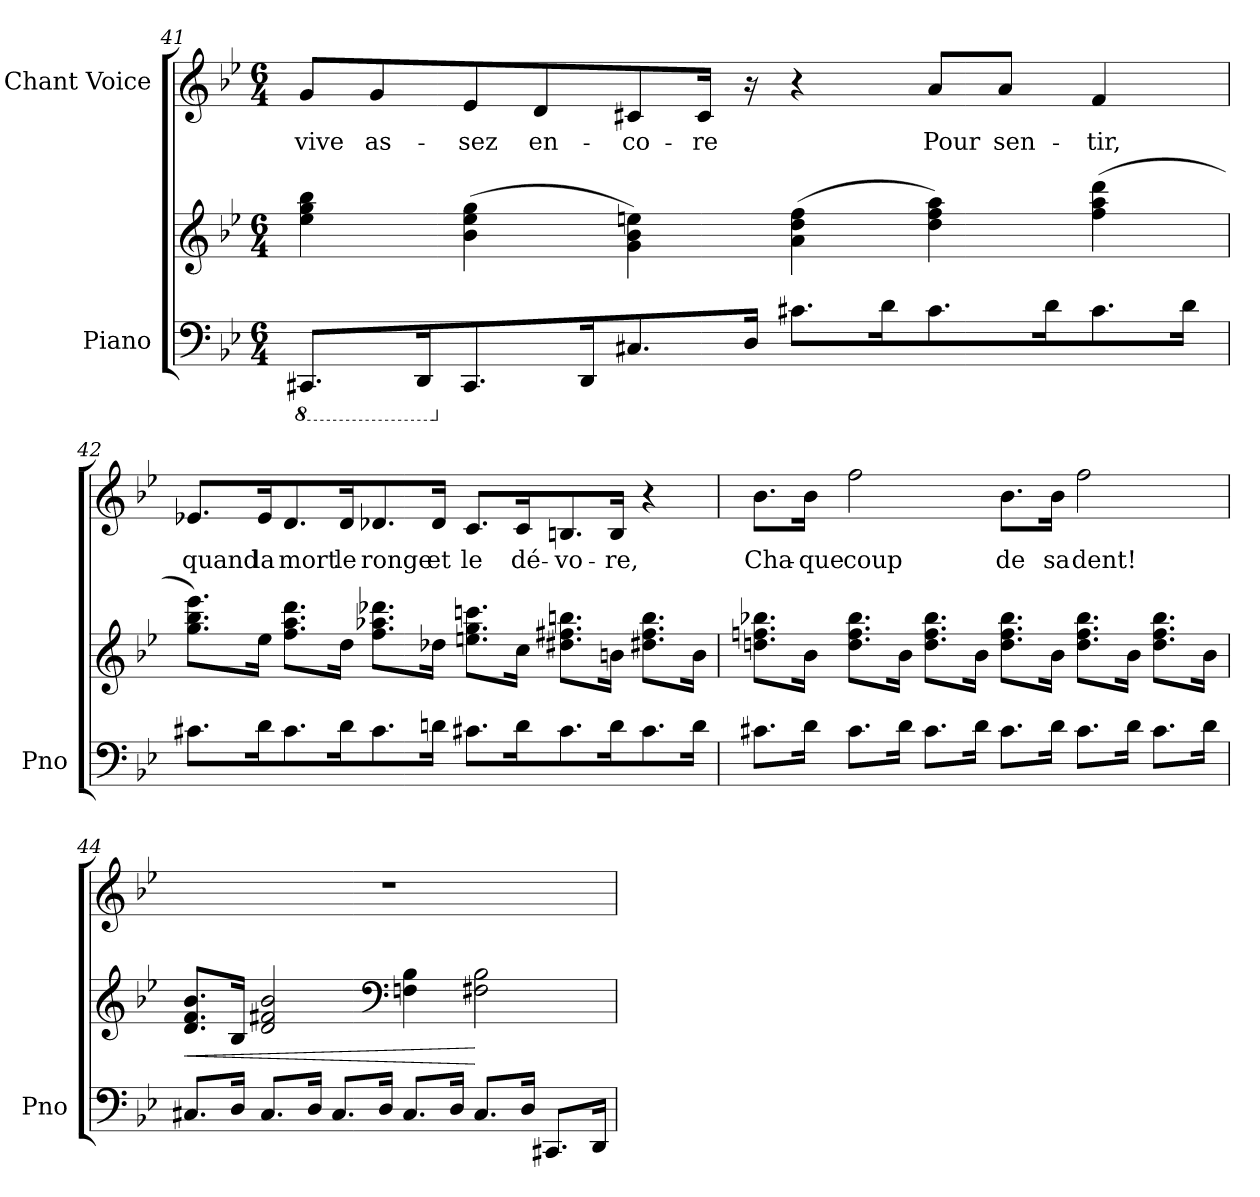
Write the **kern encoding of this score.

**kern	**kern	**dynam	**kern	**text
*part2	*part2	*part2	*part1	*part1
*staff3	*staff2	*staff2/3	*staff1	*staff1
*I"Piano	*	*	*I"Chant Voice	*
*I'Pno	*	*	*	*
*clefF4	*clefG2	*	*clefG2	*
*k[b-e-]	*k[b-e-]	*	*k[b-e-]	*
*M6/4	*M6/4	*	*M6/4	*
*8ba	*	*	*	*
=41	=41	=41	=41	=41
8.CCC#X/L	4ee-\ 4gg\ 4bb-\	.	8g/L	vive
.	.	.	8g/	as-
16DDD/K	.	.	.	.
*X8ba	*	*	*	*
8.CC#/	(4b-\ 4ee-\ 4gg\	.	8e-/	-sez
.	.	.	8d/	en-
16DD/K	.	.	.	.
8.C#X/	4g\ 4b-\ 4een\)	.	8c#X/	-co-
.	.	.	16c#/Jk	-re
16D/Jk	.	.	16r	.
8.c#X\L	(4a\ 4dd\ 4ff\	.	4r	.
16d\K	.	.	.	.
8.c#\	4dd\ 4ff\ 4aa\)	.	8a/L	Pour
.	.	.	8a/J	sen-
16d\K	.	.	.	.
8.c#\	(4ff\ 4aa\ 4ddd\	.	4f/	-tir,
16d\Jk	.	.	.	.
=42	=42	=42	=42	=42
8.c#X\L	8.gg\ 8.bb-\ 8.eee-\L)	.	8.e-X/L	quand
16d\K	16ee-\Jk	.	16e-/K	la
8.c#\	8.ff\ 8.aa\ 8.ddd\L	.	8.d/	mort
16d\K	16dd\Jk	.	16d/K	le
8.c#\	8.ff\ 8.aa-X\ 8.ddd-X\L	.	8.d-X/	ronge
16dn\Jk	16dd-X\Jk	.	16d-/Jk	et
8.c#X\L	8.een\ 8.gg\ 8.cccn\L	.	8.c/L	le
16d\K	16cc\Jk	.	16c/K	dé-
8.c#\	8.dd#X\ 8.ff#X\ 8.bbn\L	.	8.Bn/	-vo-
16d\K	16bn\Jk	.	16B/Jk	-re,
8.c#\	8.dd#X\ 8.ff#\ 8.bb\L	.	4r	.
16d\Jk	16b\Jk	.	.	.
=43	=43	=43	=43	=43
8.c#X\L	8.ddn\ 8.ffn\ 8.bb-X\L	.	8.b-\L	Cha-
16d\Jk	16b-\Jk	.	16b-\Jk	-que
8.c#\L	8.dd\ 8.ff\ 8.bb-\L	.	2ff\	coup
16d\Jk	16b-\Jk	.	.	.
8.c#\L	8.dd\ 8.ff\ 8.bb-\L	.	.	.
16d\Jk	16b-\Jk	.	.	.
8.c#\L	8.dd\ 8.ff\ 8.bb-\L	.	8.b-\L	de
16d\Jk	16b-\Jk	.	16b-\Jk	sa
8.c#\L	8.dd\ 8.ff\ 8.bb-\L	.	2ff\	dent!
16d\Jk	16b-\Jk	.	.	.
8.c#\L	8.dd\ 8.ff\ 8.bb-\L	.	.	.
16d\Jk	16b-\Jk	.	.	.
=44	=44	=44	=44	=44
!	!	!LO:HP:b	!	!
8.C#X/L	8.d/ 8.f/ 8.b-/L	<	1.r	.
16D/Jk	16B-/Jk	.	.	.
8.C#/L	2d/ 2f#X/ 2b-/	.	.	.
16D/Jk	.	.	.	.
8.C#/L	.	.	.	.
16D/Jk	.	.	.	.
*	*clefF4	*	*	*
8.C#/L	4Fn\ 4B-\	.	.	.
16D/Jk	.	.	.	.
8.C#/L	2F#X\ 2B-\	[	.	.
16D/Jk	.	.	.	.
8.CC#X/L	.	.	.	.
16DD/Jk	.	.	.	.
=	=	=	=	=
*-	*-	*-	*-	*-
